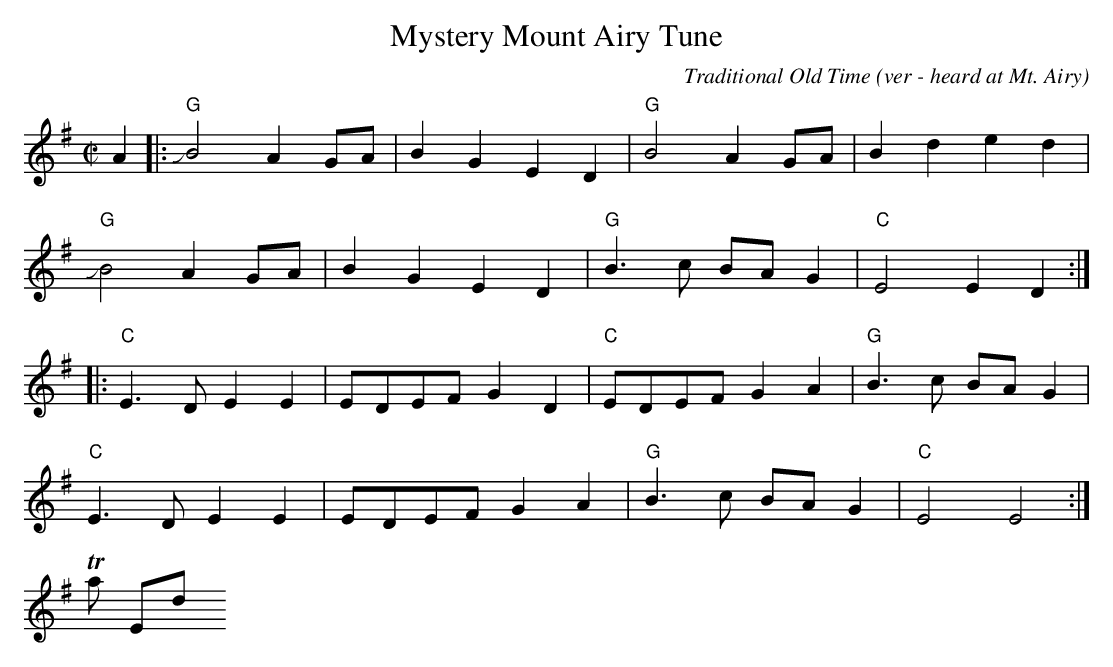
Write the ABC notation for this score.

X:1
T:Mystery Mount Airy Tune
C:Traditional Old Time
O:ver - heard at Mt. Airy
M:C|
L:1/8
K:Gmaj
A2|:"G"JB4A2GA |B2G2E2D2 |"G"B4A2GA |B2d2e2d2 |
"G"JB4A2GA |B2G2E2D2 |"G"B3c BAG2|"C"E4E2D2:|
|:"C"E3DE2E2 |EDEF G2D2 |"C"EDEF G2A2 |"G"B3c BAG2|
"C"E3DE2E2 |EDEF G2A2 |"G"B3c BAG2|"C"E4E4:|
Thanks
Ed
